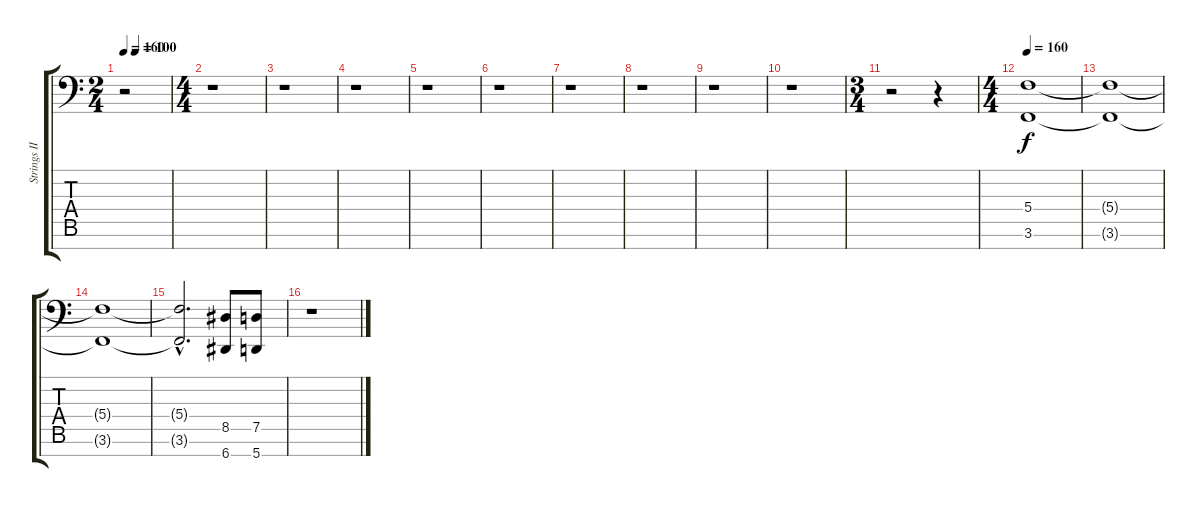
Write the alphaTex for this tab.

\track ("Strings II" "Strings II") {instrument stringensemble1}
\staff {score tabs}
\tuning (D4 A3 F3 C3 G2 D2 A1) {hide}
\ts (2 4)
\tempo 160
\tempo (100 0.25)
\tempo 160
\clef f4
\ks c
r.2{dy f instrument stringensemble1} |
\ts (4 4)
r.1 |
r.1 |
r.1 |
r.1 |
r.1 |
r.1 |
r.1 |
r.1 |
r.1 |
\ts (3 4)
r.2 r.4 |
\ts (4 4)
\tempo 160
(5.4 3.6).1 |
(5.4{t} 3.6{t}).1 |
(5.4{t} 3.6{t}).1 |
(5.4{hac t} 3.6{hac t}).2{d} (8.5 6.7).8 (7.5 5.7).8 |
r.1
